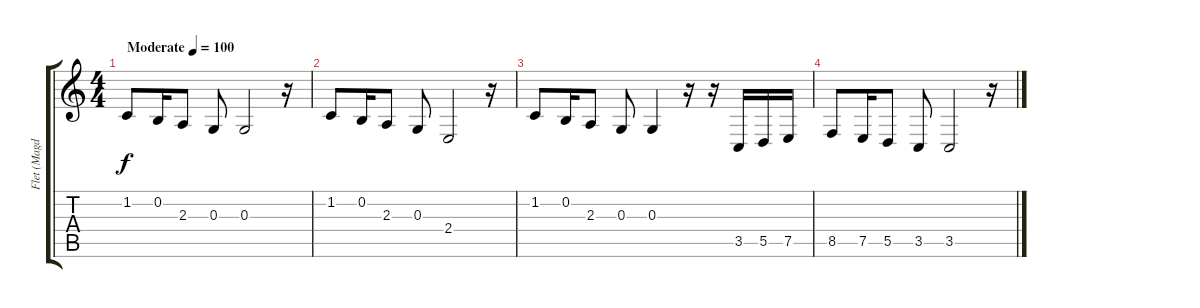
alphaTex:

\track ("Flet (Magda)" "Flet (Magd") {instrument flute}
\staff {score tabs}
\tuning (E4 B3 G3 D3 A2 E2) {hide}
\ts (4 4)
\tempo (100 "Moderate")
\clef g2
\ks c
1.2.8{dy f instrument flute} 0.2.16 2.3.8 0.3.8 0.3.2 r.16 |
1.2.8 0.2.16 2.3.8 0.3.8 2.4.2 r.16 |
1.2.8 0.2.16 2.3.8 0.3.8 0.3.4 r.16 r.16 3.5.16 5.5.16 7.5.16 |
8.5.8 7.5.16 5.5.8 3.5.8 3.5.2 r.16
